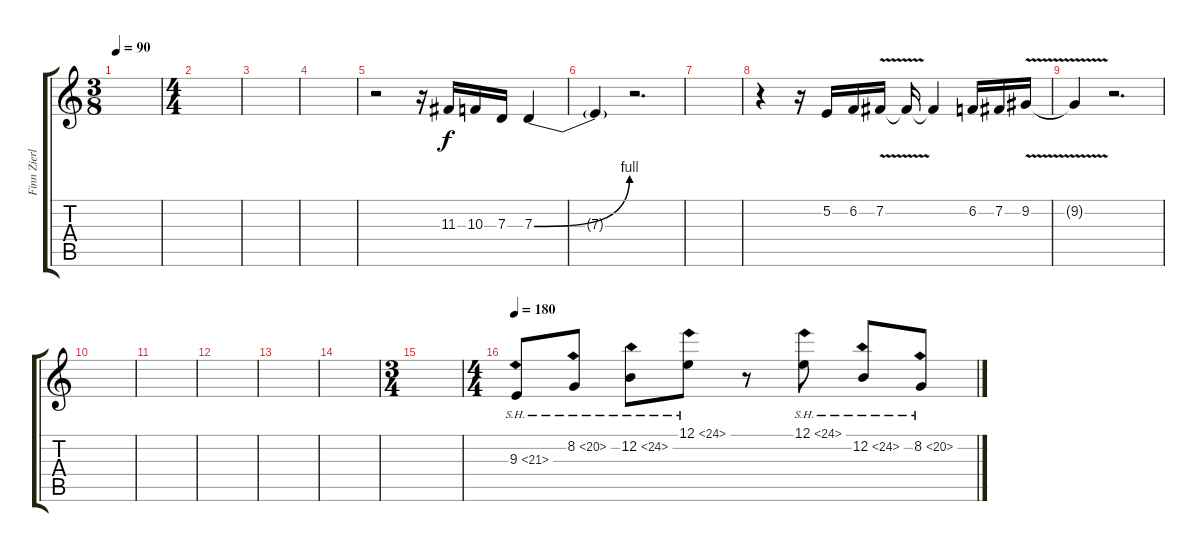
\track ("Finn Zierler - keyboards  " "Finn Zierl") {instrument acousticgrandpiano}
\staff {score tabs}
\tuning (E4 B3 G3 D3 A2 E2) {hide}
\ts (3 8)
\tempo 90
\clef g2
\ks c
|
\ts (4 4)
|
|
|
r.2{volume 9 balance 4 instrument lead2sawtooth} r.16 11.3.16 10.3.16 7.3.16 7.3{be (bend 0 0 60 4)}.4 |
7.3{t}.4 r.2{d} |
|
r.4 r.16 5.2.16 6.2.16 7.2{v}.16 7.2{t}.16 7.2{t}.4 6.2.16 7.2.16 9.2{v}.16 |
9.2{t}.4 r.2{d} |
|
|
|
|
|
\ts (3 4)
|
\ts (4 4)
\tempo 180
9.3{sh 12}.8{volume 15 balance 8 instrument rockorgan} 8.2{sh 12}.8 12.2{sh 12}.8 12.1{sh 12}.8 r.8 12.1{sh 12}.8 12.2{sh 12}.8 8.2{sh 12}.8
